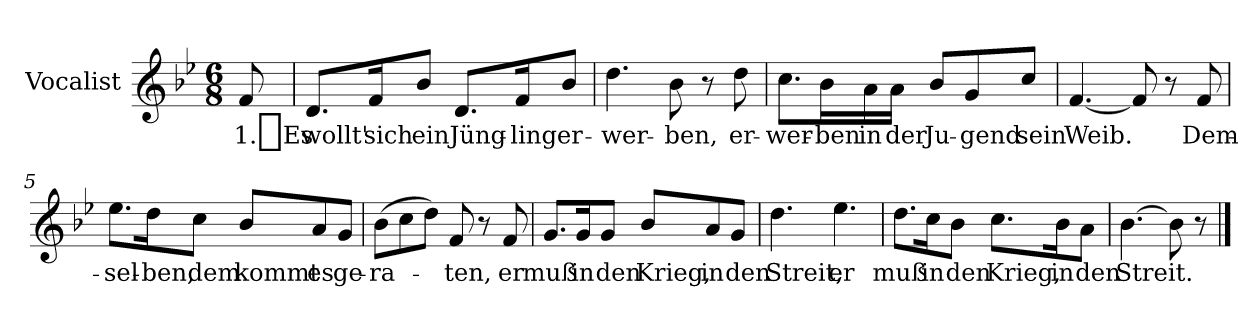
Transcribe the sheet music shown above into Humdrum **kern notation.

**kern	**text
*part1	*part1
*staff1	*staff1
*I"Vocalist	*
*k[b-e-]	*
*B-:	*
*M6/8	*
=	=
8f	1._Es
=1	=1
8.dL	wollt'
16fK	sich
8b-J	ein
8.dL	Jüng-
16fK	-ling
8b-J	er-
=2	=2
4.dd	-wer-
8b-	-ben,
8r	.
8dd	er-
=3	=3
8.ccL	-wer-
16b-L	-ben
16a	in
16aJJ	der
8b-L	Ju-
8g	-gend
8ccJ	sein
=4	=4
[4.f	Weib.
8f]	.
8r	.
8f	Dem-
=5	=5
8.ee-L	-sel-
16ddK	-ben,
8ccJ	dem
8b-L	kommt
8a	es
8gJ	ge-
=6	=6
(8b-L	-ra-
8cc	.
8ddJ)	.
8f	-ten,
8r	.
8f	er
=7	=7
8.gL	muß
16gK	in
8gJ	den
8b-L	Krieg,
8a	in
8gJ	den
=8	=8
4.dd	Streit,
4.ee-	er
=9	=9
8.ddL	muß
16ccK	in
8b-J	den
8.ccL	Krieg,
16b-K	in
8aJ	den
=10	=10
[4.b-	Streit.
8b-]	.
8r	.
==	==
*-	*-
